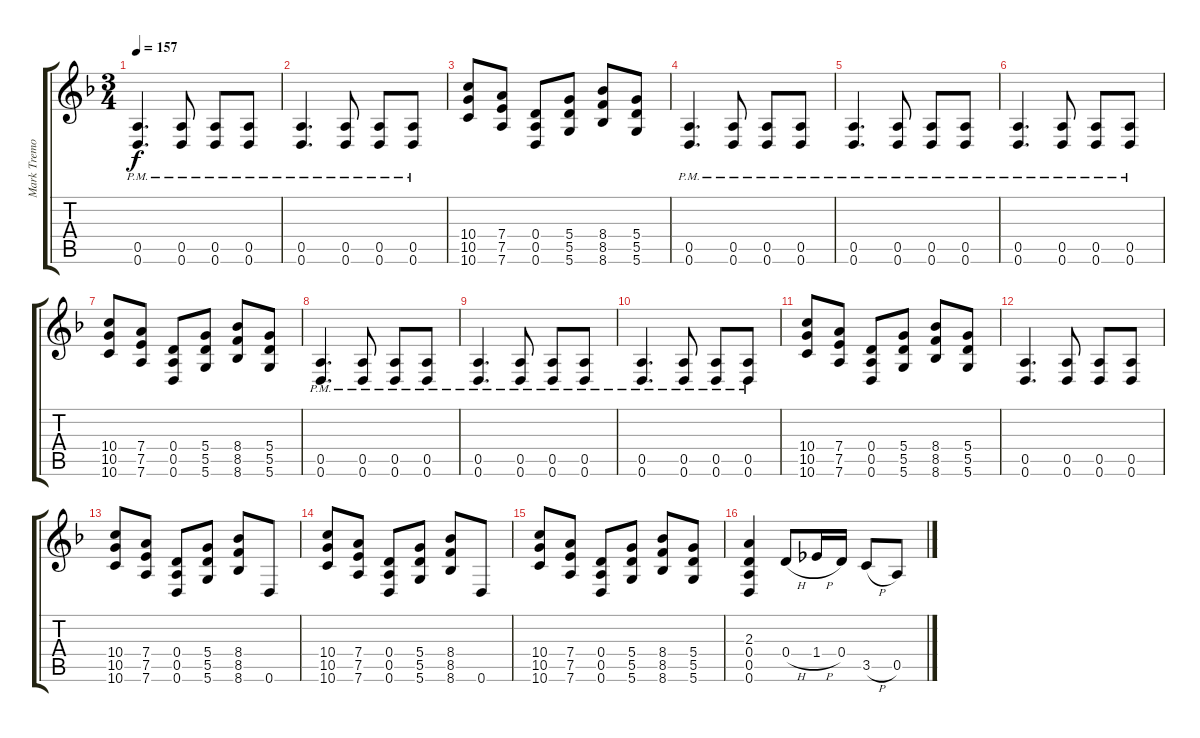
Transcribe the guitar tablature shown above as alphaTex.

\track ("Mark Tremonti (Guitar 1)" "Mark Tremo") {instrument distortionguitar}
\staff {score tabs}
\tuning (E4 B3 G3 D3 A2 D2) {hide}
\ts (3 4)
\tempo 157
\clef g2
\ks f
(0.5{pm} 0.6{pm}).4{d dy f} (0.5{pm} 0.6{pm}).8 (0.5{pm} 0.6{pm}).8 (0.5{pm} 0.6{pm}).8 |
(0.5{pm} 0.6{pm}).4{d} (0.5{pm} 0.6{pm}).8 (0.5{pm} 0.6{pm}).8 (0.5{pm} 0.6{pm}).8 |
(10.4 10.5 10.6).8 (7.4 7.5 7.6).8 (0.4 0.5 0.6).8 (5.4 5.5 5.6).8 (8.4 8.5 8.6).8 (5.4 5.5 5.6).8 |
(0.5{pm} 0.6{pm}).4{d} (0.5{pm} 0.6{pm}).8 (0.5{pm} 0.6{pm}).8 (0.5{pm} 0.6{pm}).8 |
(0.5{pm} 0.6{pm}).4{d} (0.5{pm} 0.6{pm}).8 (0.5{pm} 0.6{pm}).8 (0.5{pm} 0.6{pm}).8 |
(0.5{pm} 0.6{pm}).4{d} (0.5{pm} 0.6{pm}).8 (0.5{pm} 0.6{pm}).8 (0.5{pm} 0.6{pm}).8 |
(10.4 10.5 10.6).8 (7.4 7.5 7.6).8 (0.4 0.5 0.6).8 (5.4 5.5 5.6).8 (8.4 8.5 8.6).8 (5.4 5.5 5.6).8 |
(0.5{pm} 0.6{pm}).4{d} (0.5{pm} 0.6{pm}).8 (0.5{pm} 0.6{pm}).8 (0.5{pm} 0.6{pm}).8 |
(0.5{pm} 0.6{pm}).4{d} (0.5{pm} 0.6{pm}).8 (0.5{pm} 0.6{pm}).8 (0.5{pm} 0.6{pm}).8 |
(0.5{pm} 0.6{pm}).4{d} (0.5{pm} 0.6{pm}).8 (0.5{pm} 0.6{pm}).8 (0.5{pm} 0.6{pm}).8 |
(10.4 10.5 10.6).8 (7.4 7.5 7.6).8 (0.4 0.5 0.6).8 (5.4 5.5 5.6).8 (8.4 8.5 8.6).8 (5.4 5.5 5.6).8 |
(0.5 0.6).4{d} (0.5 0.6).8 (0.5 0.6).8 (0.5 0.6).8 |
(10.4 10.5 10.6).8 (7.4 7.5 7.6).8 (0.4 0.5 0.6).8 (5.4 5.5 5.6).8 (8.4 8.5 8.6).8 0.6.8 |
(10.4 10.5 10.6).8 (7.4 7.5 7.6).8 (0.4 0.5 0.6).8 (5.4 5.5 5.6).8 (8.4 8.5 8.6).8 0.6.8 |
(10.4 10.5 10.6).8 (7.4 7.5 7.6).8 (0.4 0.5 0.6).8 (5.4 5.5 5.6).8 (8.4 8.5 8.6).8 (5.4 5.5 5.6).8 |
(2.3 0.4 0.5 0.6).4 0.4{h}.8 1.4{h}.16 0.4.16 3.5{h}.8 0.5.8
